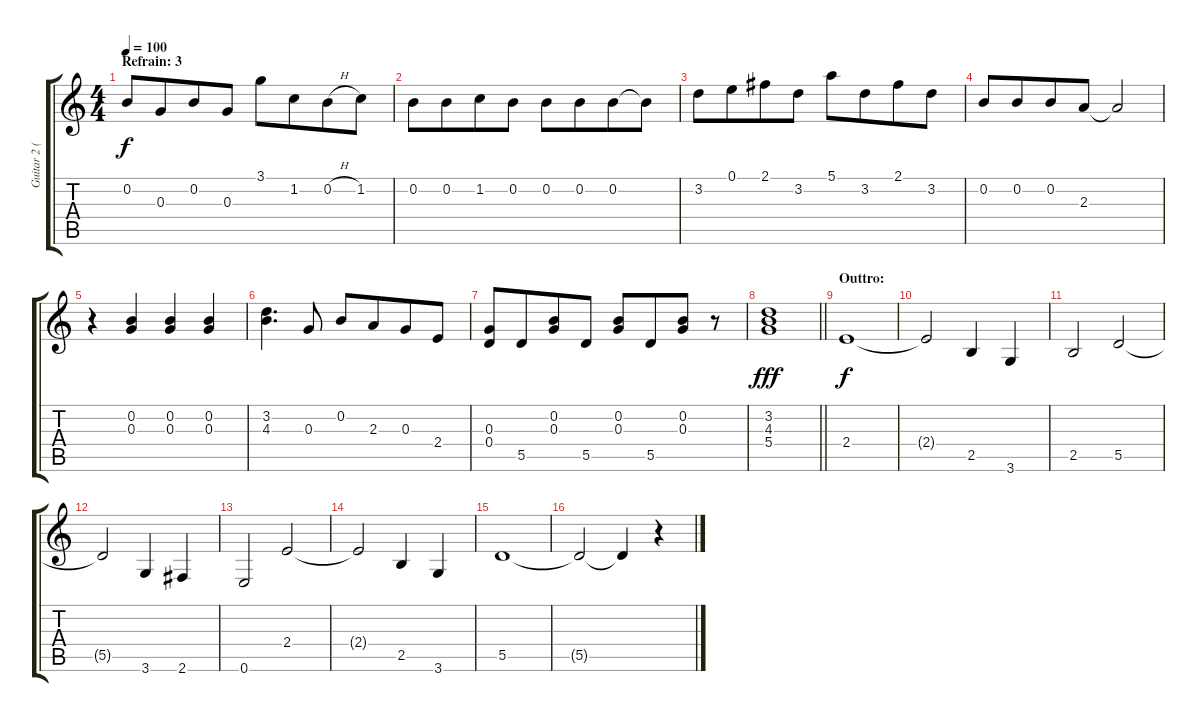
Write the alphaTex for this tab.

\track ("Guitar 2 (Solo)" "Guitar 2 (") {instrument acousticguitarsteel}
\staff {score tabs}
\tuning (E4 B3 G3 D3 A2 E2) {hide}
\ts (4 4)
\section ("" "Refrain: 3")
\tempo 100
\clef g2
\ks c
0.2.8{dy f} 0.3.8{beam merge} 0.2.8 0.3.8 3.1.8 1.2.8{beam merge} 0.2{h}.8 1.2.8 |
0.2.8 0.2.8{beam merge} 1.2.8 0.2.8 0.2.8 0.2.8{beam merge} 0.2.8 0.2{t}.8 |
3.2.8 0.1.8{beam merge} 2.1.8 3.2.8 5.1.8 3.2.8{beam merge} 2.1.8 3.2.8 |
0.2.8 0.2.8{beam merge} 0.2.8 2.3.8 2.3{t}.2 |
r.4 (0.2 0.3).4 (0.2 0.3).4 (0.2 0.3).4 |
(3.2 4.3).4{d} 0.3.8 0.2.8 2.3.8{beam merge} 0.3.8 2.4.8 |
(0.3 0.4).8 5.5.8{beam merge} (0.2 0.3).8 5.5.8 (0.2 0.3).8 5.5.8{beam merge} (0.2 0.3).8 r.8 |
\barLineRight lightlight
(3.2 4.3 5.4).1{dy fff} |
\section ("" "Outtro:")
2.4.1{dy f volume 14 balance 8 instrument overdrivenguitar} |
2.4{t}.2 2.5.4 3.6.4 |
2.5.2 5.5.2 |
5.5{t}.2 3.6.4 2.6.4 |
0.6.2 2.4.2 |
2.4{t}.2 2.5.4 3.6.4 |
5.5.1 |
5.5{t}.2 5.5{t}.4 r.4
